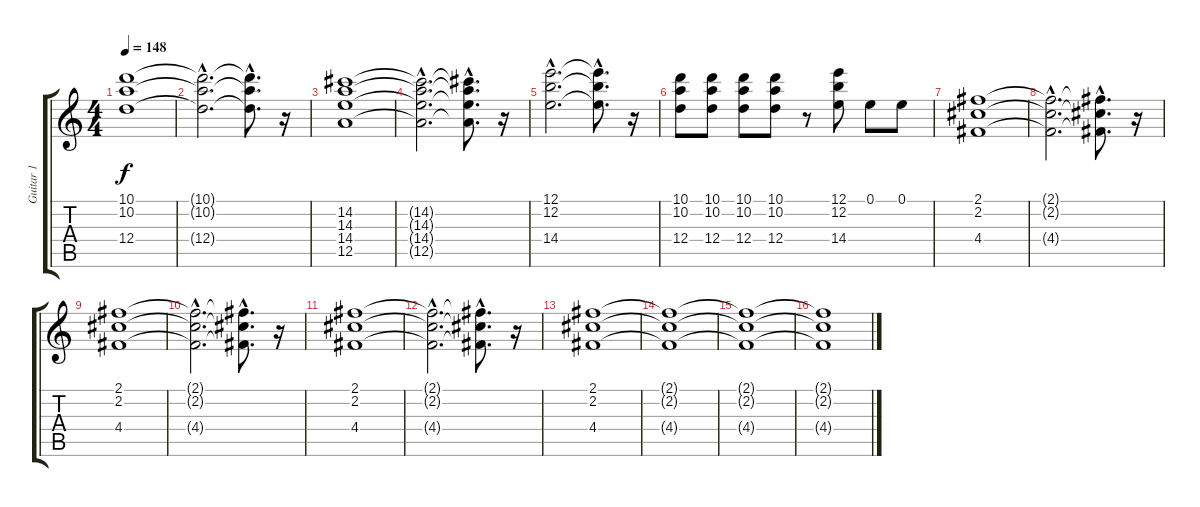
\track ("Guitar 1" "Guitar 1") {instrument overdrivenguitar}
\staff {score tabs}
\tuning (E4 B3 G3 D3 A2 E2) {hide}
\ts (4 4)
\tempo 148
\clef g2
\ks c
(10.1 10.2 12.4).1{dy f} |
(10.1{hac t} 10.2{hac t} 12.4{hac t}).2{d} (10.1{hac t} 10.2{hac t} 12.4{hac t}).8{d} r.16 |
(14.2 14.3 14.4 12.5).1 |
(14.2{hac t} 14.3{hac t} 14.4{hac t} 12.5{hac t}).2{d} (14.2{hac t} 14.3{hac t} 14.4{hac t} 12.5{hac t}).8{d} r.16 |
(12.1{hac} 12.2{hac} 14.4{hac}).2{d} (12.1{hac t} 12.2{hac t} 14.4{hac t}).8{d} r.16 |
(10.1 10.2 12.4).8 (10.1 10.2 12.4).8 (10.1 10.2 12.4).8 (10.1 10.2 12.4).8 r.8 (12.1 12.2 14.4).8 0.1.8 0.1.8 |
(2.1 2.2 4.4).1 |
(2.1{hac t} 2.2{hac t} 4.4{hac t}).2{d} (2.1{hac t} 2.2{hac t} 4.4{hac t}).8{d} r.16 |
(2.1 2.2 4.4).1 |
(2.1{hac t} 2.2{hac t} 4.4{hac t}).2{d} (2.1{hac t} 2.2{hac t} 4.4{hac t}).8{d} r.16 |
(2.1 2.2 4.4).1 |
(2.1{hac t} 2.2{hac t} 4.4{hac t}).2{d} (2.1{hac t} 2.2{hac t} 4.4{hac t}).8{d} r.16 |
(2.1 2.2 4.4).1 |
(2.1{t} 2.2{t} 4.4{t}).1 |
(2.1{t} 2.2{t} 4.4{t}).1 |
(2.1{t} 2.2{t} 4.4{t}).1
